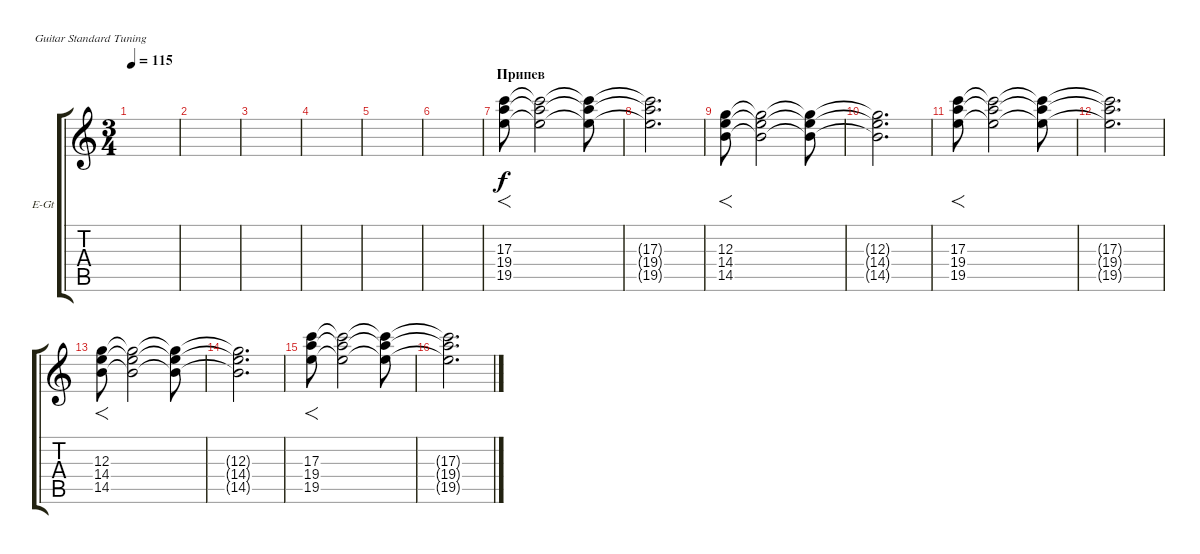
\defaultSystemsLayout 4
\bracketExtendMode groupsimilarinstruments
\firstSystemTrackNameOrientation horizontal
\otherSystemsTrackNameOrientation horizontal
\track ("А. Андреев" "E-Gt") {instrument electricguitarclean}
\staff {score tabs}
\tuning (E4 B3 G3 D3 A2 E2)
\ts (3 4)
\tempo 115
\clef g2
\scale
0.333333
\ks c
|
\scale
0.333333 |
\scale
0.333333 |
\scale
0.333333 |
\scale
0.333333 |
\scale
0.333333 |
\section ("" "Припев")
\scale
0.333333 (17.3 19.4 19.5).8{f} (17.3{t} 19.4{t} 19.5{t}).2 (19.5{t} 19.4{t} 17.3{t}).8 |
\scale
0.333333 (17.3{t} 19.4{t} 19.5{t}).2{d} |
\scale
0.333333 (12.3 14.4 14.5).8{f} (12.3{t} 14.4{t} 14.5{t}).2 (14.5{t} 14.4{t} 12.3{t}).8 |
\scale
0.333333 (12.3{t} 14.4{t} 14.5{t}).2{d} |
\scale
0.333333 (17.3 19.4 19.5).8{f} (17.3{t} 19.4{t} 19.5{t}).2 (19.5{t} 19.4{t} 17.3{t}).8 |
\scale
0.333333 (17.3{t} 19.4{t} 19.5{t}).2{d} |
\scale
0.333333 (12.3 14.4 14.5).8{f} (12.3{t} 14.4{t} 14.5{t}).2 (14.5{t} 14.4{t} 12.3{t}).8 |
\scale
0.333333 (12.3{t} 14.4{t} 14.5{t}).2{d} |
\scale
0.333333 (17.3 19.4 19.5).8{f} (17.3{t} 19.4{t} 19.5{t}).2 (19.5{t} 19.4{t} 17.3{t}).8 |
\scale
0.333333 (17.3{t} 19.4{t} 19.5{t}).2{d}
